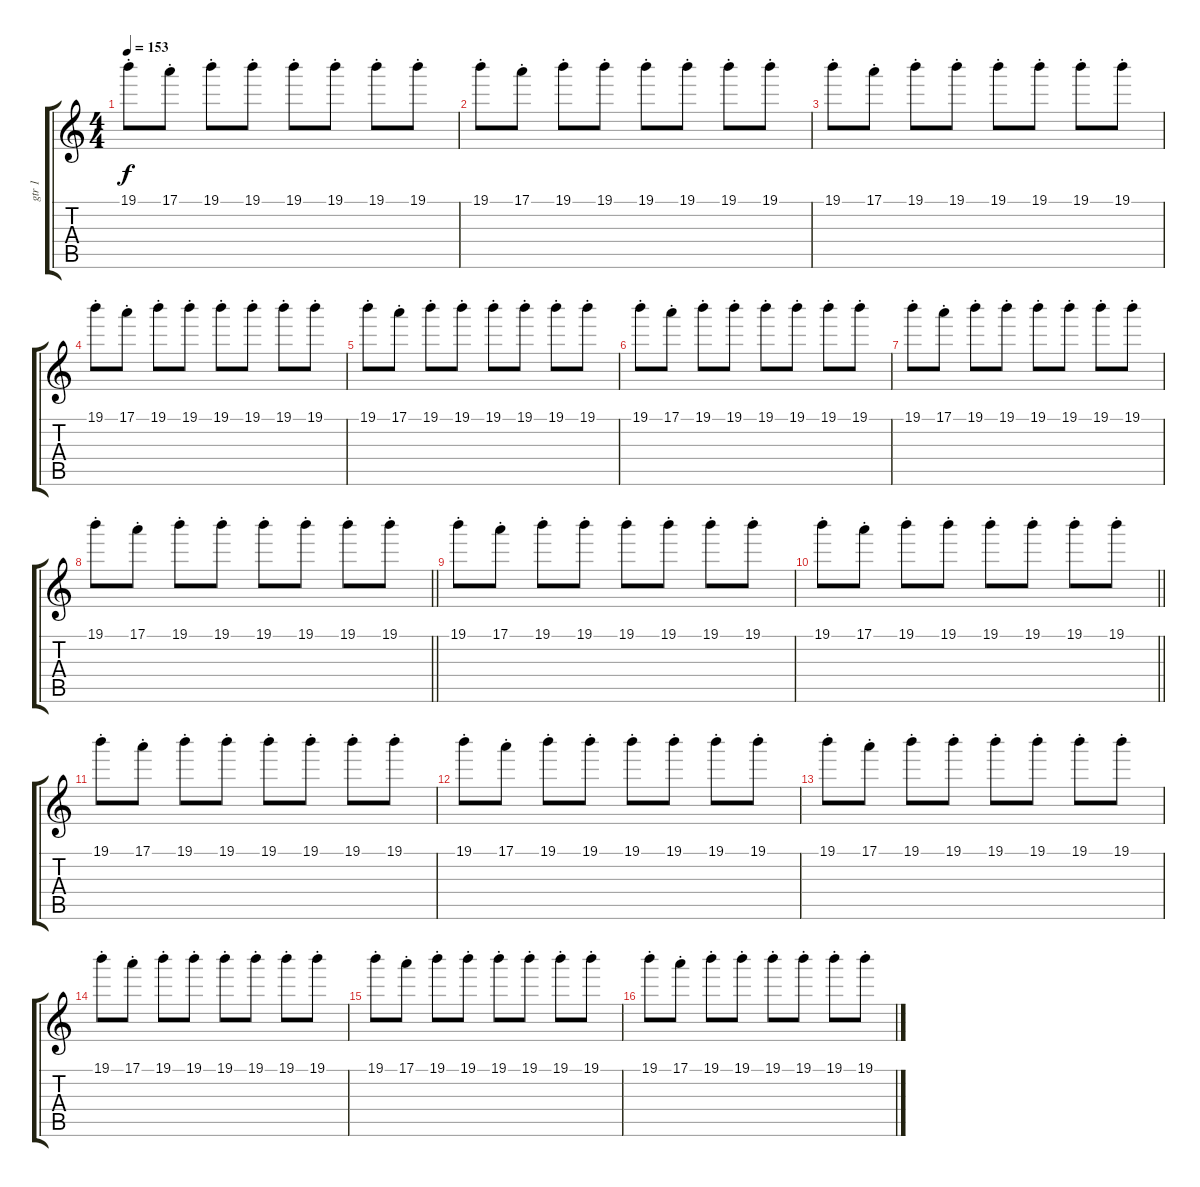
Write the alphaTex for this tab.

\track ("gtr 1" "gtr 1") {instrument electricguitarmuted}
\staff {score tabs}
\tuning (E4 B3 G3 D3 A2 E2) {hide}
\ts (4 4)
\tempo 153
\clef g2
\ks c
19.1{st}.8{dy f instrument electricguitarmuted} 17.1{st}.8 19.1{st}.8 19.1{st}.8 19.1{st}.8 19.1{st}.8 19.1{st}.8 19.1{st}.8 |
19.1{st}.8 17.1{st}.8 19.1{st}.8 19.1{st}.8 19.1{st}.8 19.1{st}.8 19.1{st}.8 19.1{st}.8 |
19.1{st}.8 17.1{st}.8 19.1{st}.8 19.1{st}.8 19.1{st}.8 19.1{st}.8 19.1{st}.8 19.1{st}.8 |
19.1{st}.8 17.1{st}.8 19.1{st}.8 19.1{st}.8 19.1{st}.8 19.1{st}.8 19.1{st}.8 19.1{st}.8 |
19.1{st}.8 17.1{st}.8 19.1{st}.8 19.1{st}.8 19.1{st}.8 19.1{st}.8 19.1{st}.8 19.1{st}.8 |
19.1{st}.8 17.1{st}.8 19.1{st}.8 19.1{st}.8 19.1{st}.8 19.1{st}.8 19.1{st}.8 19.1{st}.8 |
19.1{st}.8 17.1{st}.8 19.1{st}.8 19.1{st}.8 19.1{st}.8 19.1{st}.8 19.1{st}.8 19.1{st}.8 |
\barLineRight lightlight
19.1{st}.8 17.1{st}.8 19.1{st}.8 19.1{st}.8 19.1{st}.8 19.1{st}.8 19.1{st}.8 19.1{st}.8 |
19.1{st}.8 17.1{st}.8 19.1{st}.8 19.1{st}.8 19.1{st}.8 19.1{st}.8 19.1{st}.8 19.1{st}.8 |
\barLineRight lightlight
19.1{st}.8 17.1{st}.8 19.1{st}.8 19.1{st}.8 19.1{st}.8 19.1{st}.8 19.1{st}.8 19.1{st}.8 |
19.1{st}.8{volume 10} 17.1{st}.8 19.1{st}.8 19.1{st}.8 19.1{st}.8 19.1{st}.8 19.1{st}.8 19.1{st}.8 |
19.1{st}.8 17.1{st}.8 19.1{st}.8 19.1{st}.8 19.1{st}.8 19.1{st}.8 19.1{st}.8 19.1{st}.8 |
19.1{st}.8 17.1{st}.8 19.1{st}.8 19.1{st}.8 19.1{st}.8 19.1{st}.8 19.1{st}.8 19.1{st}.8 |
19.1{st}.8 17.1{st}.8 19.1{st}.8 19.1{st}.8 19.1{st}.8 19.1{st}.8 19.1{st}.8 19.1{st}.8 |
19.1{st}.8{volume 10} 17.1{st}.8 19.1{st}.8 19.1{st}.8 19.1{st}.8 19.1{st}.8 19.1{st}.8 19.1{st}.8 |
19.1{st}.8 17.1{st}.8 19.1{st}.8 19.1{st}.8 19.1{st}.8 19.1{st}.8 19.1{st}.8 19.1{st}.8
